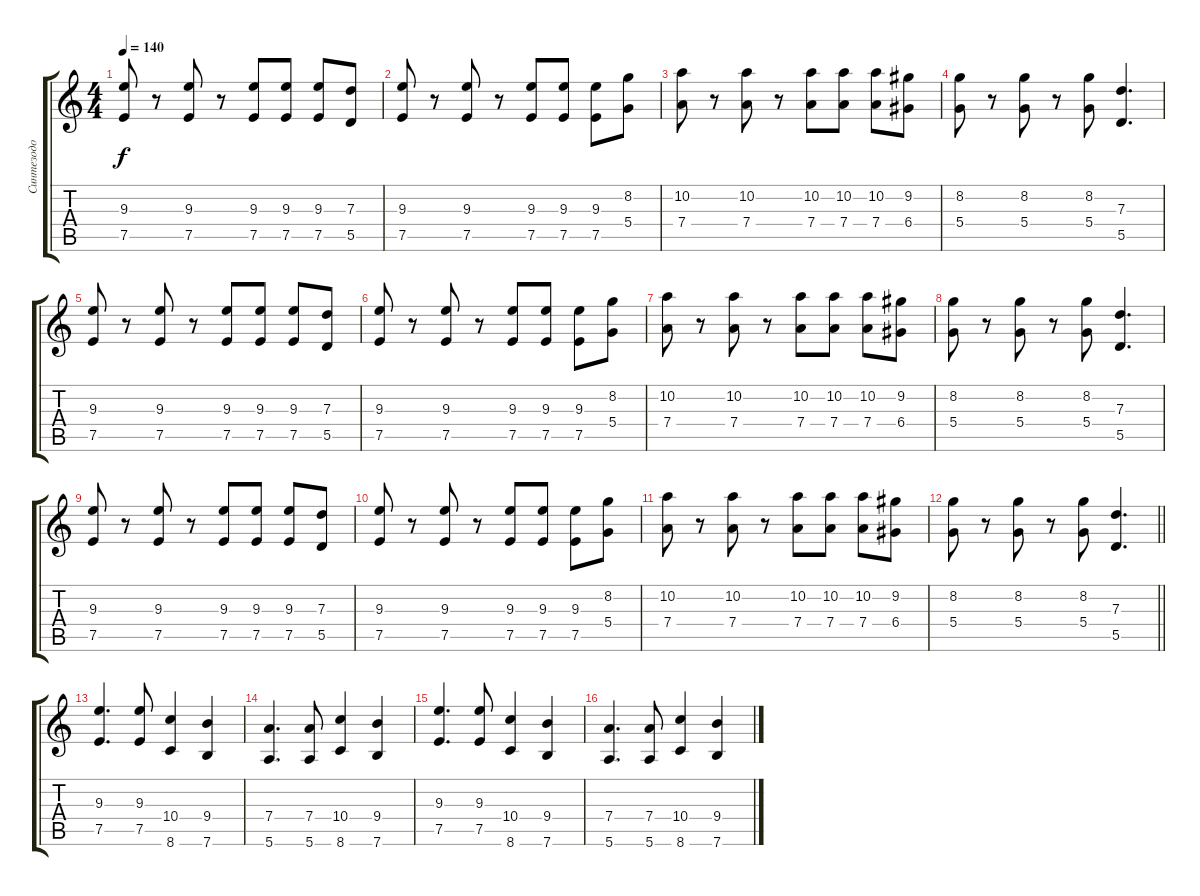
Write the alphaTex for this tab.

\track ("Синтезодо" "Синтезодо") {instrument overdrivenguitar}
\staff {score tabs}
\tuning (E4 B3 G3 D3 A2 E2) {hide}
\ts (4 4)
\tempo 140
\clef g2
\ks c
(9.3 7.5).8{dy f} r.8 (9.3 7.5).8 r.8 (9.3 7.5).8 (9.3 7.5).8 (9.3 7.5).8 (7.3 5.5).8 |
(9.3 7.5).8 r.8 (9.3 7.5).8 r.8 (9.3 7.5).8 (9.3 7.5).8 (9.3 7.5).8 (8.2 5.4).8 |
(10.2 7.4).8 r.8 (10.2 7.4).8 r.8 (10.2 7.4).8 (10.2 7.4).8 (10.2 7.4).8 (9.2 6.4).8 |
(8.2 5.4).8 r.8 (8.2 5.4).8 r.8 (8.2 5.4).8 (7.3 5.5).4{d} |
(9.3 7.5).8 r.8 (9.3 7.5).8 r.8 (9.3 7.5).8 (9.3 7.5).8 (9.3 7.5).8 (7.3 5.5).8 |
(9.3 7.5).8 r.8 (9.3 7.5).8 r.8 (9.3 7.5).8 (9.3 7.5).8 (9.3 7.5).8 (8.2 5.4).8 |
(10.2 7.4).8 r.8 (10.2 7.4).8 r.8 (10.2 7.4).8 (10.2 7.4).8 (10.2 7.4).8 (9.2 6.4).8 |
(8.2 5.4).8 r.8 (8.2 5.4).8 r.8 (8.2 5.4).8 (7.3 5.5).4{d} |
(9.3 7.5).8 r.8 (9.3 7.5).8 r.8 (9.3 7.5).8 (9.3 7.5).8 (9.3 7.5).8 (7.3 5.5).8 |
(9.3 7.5).8 r.8 (9.3 7.5).8 r.8 (9.3 7.5).8 (9.3 7.5).8 (9.3 7.5).8 (8.2 5.4).8 |
(10.2 7.4).8 r.8 (10.2 7.4).8 r.8 (10.2 7.4).8 (10.2 7.4).8 (10.2 7.4).8 (9.2 6.4).8 |
\barLineRight lightlight
(8.2 5.4).8 r.8 (8.2 5.4).8 r.8 (8.2 5.4).8 (7.3 5.5).4{d} |
(9.3 7.5).4{d} (9.3 7.5).8 (10.4 8.6).4 (9.4 7.6).4 |
(7.4 5.6).4{d} (7.4 5.6).8 (10.4 8.6).4 (9.4 7.6).4 |
(9.3 7.5).4{d} (9.3 7.5).8 (10.4 8.6).4 (9.4 7.6).4 |
(7.4 5.6).4{d} (7.4 5.6).8 (10.4 8.6).4 (9.4 7.6).4
